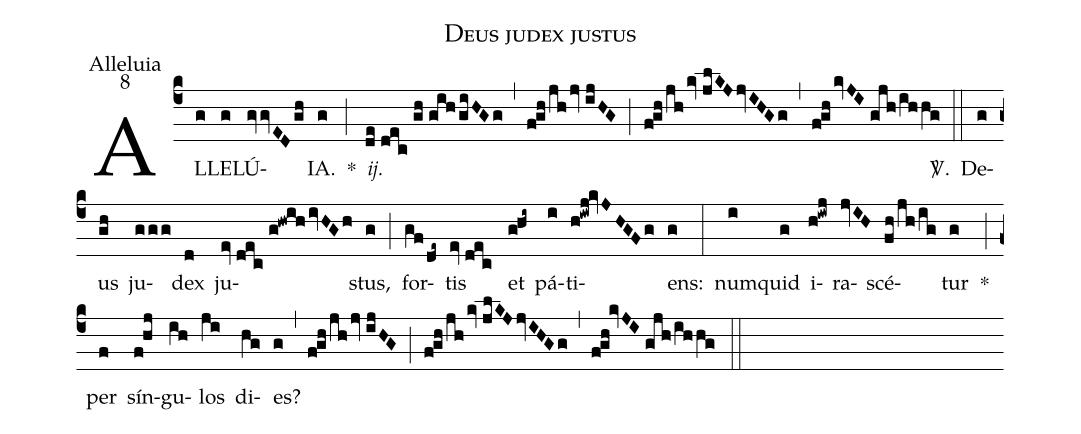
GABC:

name:Deus judex justus;
office-part:Alleluia;
mode:8;
%%
(c4) AL(g)LE(g)LÚ(gvvED/gh)IA.(g) *(;) <i>ij.</i>(de//dec//gh//gih/giHGg) (,) (f!gh/jh/jv//ijHG) (;) (f!gh/jh/kv//jlKJ/jvIHGg) (,) (f!gh/kvJI//gjh/ihhg) <sp>V/</sp>.(::) De(g)us(gh) ju(ggg)dex(d) ju(ev//dec//g!hwih/ivHGh)stus,(g) (;) for(gf/de~)tis(ev//dec) et(g!hi~) pá(i)ti(h!iwj!kvJHGFg)ens:(g) (:) num(i)quid(g) i(h!iwj)ra(jvIH)scé(fh/jh/ig)tur(g) *(;) per(f) sín(f!hj)gu(ih)los(ji) di(hg)es?(g) (,) (f!gh/jh/jv//ijHG) (;) (f!gh/jh/kv//jlKJ/jvIHGg) (,) (f!gh!kvJI//gjh/ihhg) (::)
